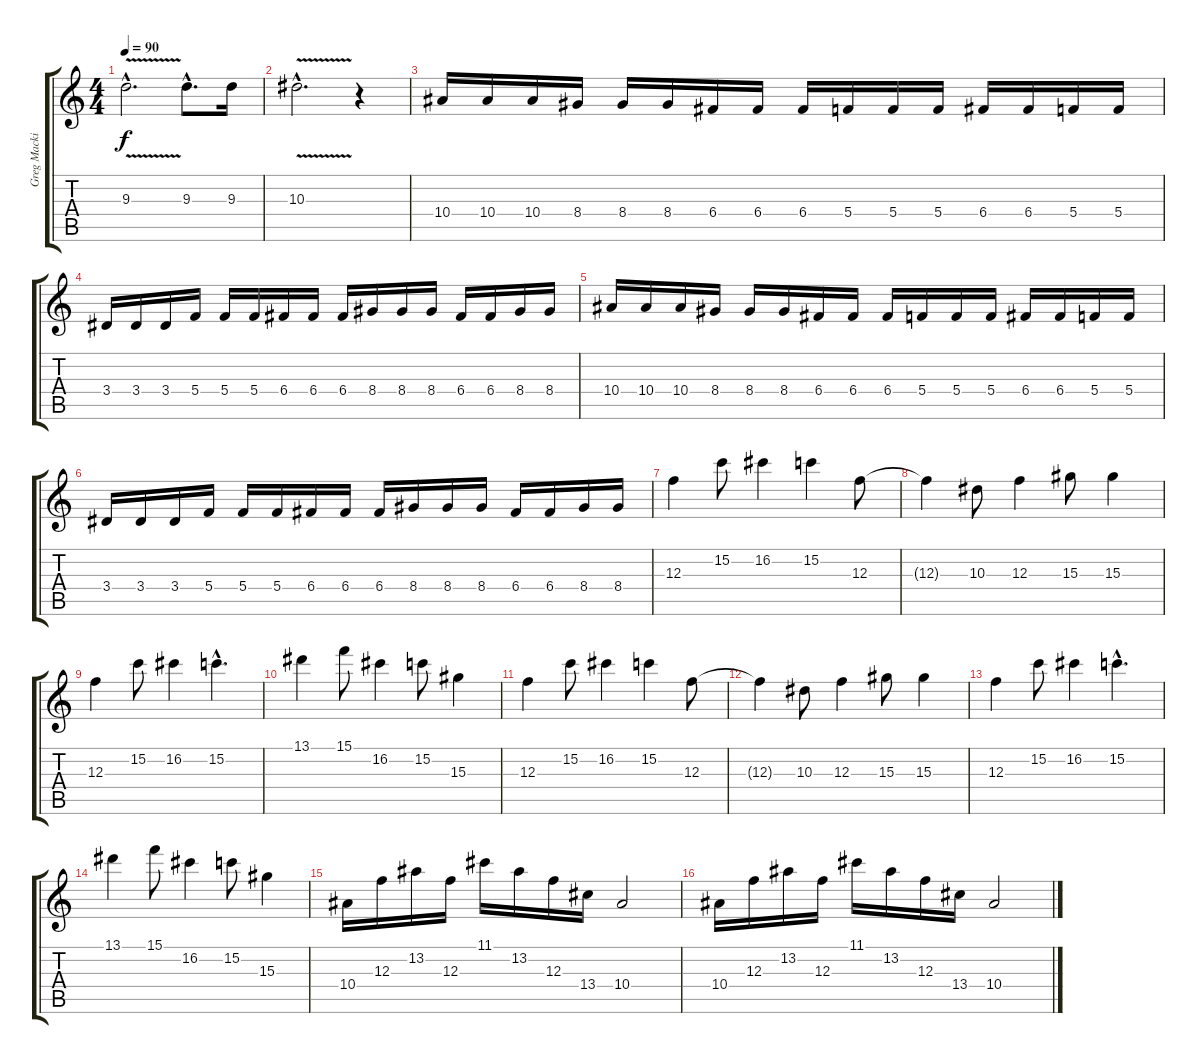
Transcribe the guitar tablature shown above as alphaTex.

\track ("Greg Mackintosh" "Greg Macki") {instrument distortionguitar}
\staff {score tabs}
\tuning (D4 A3 F3 C3 G2 D2) {hide}
\ts (4 4)
\tempo 90
\clef g2
\ks c
9.3{v hac}.2{d dy f} 9.3{hac}.8{d} 9.3.16 |
10.3{v hac}.2{d} r.4 |
10.4.16 10.4.16 10.4.16 8.4.16 8.4.16 8.4.16 6.4.16 6.4.16 6.4.16 5.4.16 5.4.16 5.4.16 6.4.16 6.4.16 5.4.16 5.4.16 |
3.4.16 3.4.16 3.4.16 5.4.16 5.4.16 5.4.16 6.4.16 6.4.16 6.4.16 8.4.16 8.4.16 8.4.16 6.4.16 6.4.16 8.4.16 8.4.16 |
10.4.16 10.4.16 10.4.16 8.4.16 8.4.16 8.4.16 6.4.16 6.4.16 6.4.16 5.4.16 5.4.16 5.4.16 6.4.16 6.4.16 5.4.16 5.4.16 |
3.4.16 3.4.16 3.4.16 5.4.16 5.4.16 5.4.16 6.4.16 6.4.16 6.4.16 8.4.16 8.4.16 8.4.16 6.4.16 6.4.16 8.4.16 8.4.16 |
12.3.4 15.2.8 16.2.4 15.2.4 12.3.8 |
12.3{t}.4 10.3.8 12.3.4 15.3.8 15.3.4 |
12.3.4 15.2.8 16.2.4 15.2{hac}.4{d} |
13.1.4 15.1.8 16.2.4 15.2.8 15.3.4 |
12.3.4 15.2.8 16.2.4 15.2.4 12.3.8 |
12.3{t}.4 10.3.8 12.3.4 15.3.8 15.3.4 |
12.3.4 15.2.8 16.2.4 15.2{hac}.4{d} |
13.1.4 15.1.8 16.2.4 15.2.8 15.3.4 |
10.4.16 12.3.16 13.2.16 12.3.16 11.1.16 13.2.16 12.3.16 13.4.16 10.4.2 |
10.4.16 12.3.16 13.2.16 12.3.16 11.1.16 13.2.16 12.3.16 13.4.16 10.4.2
